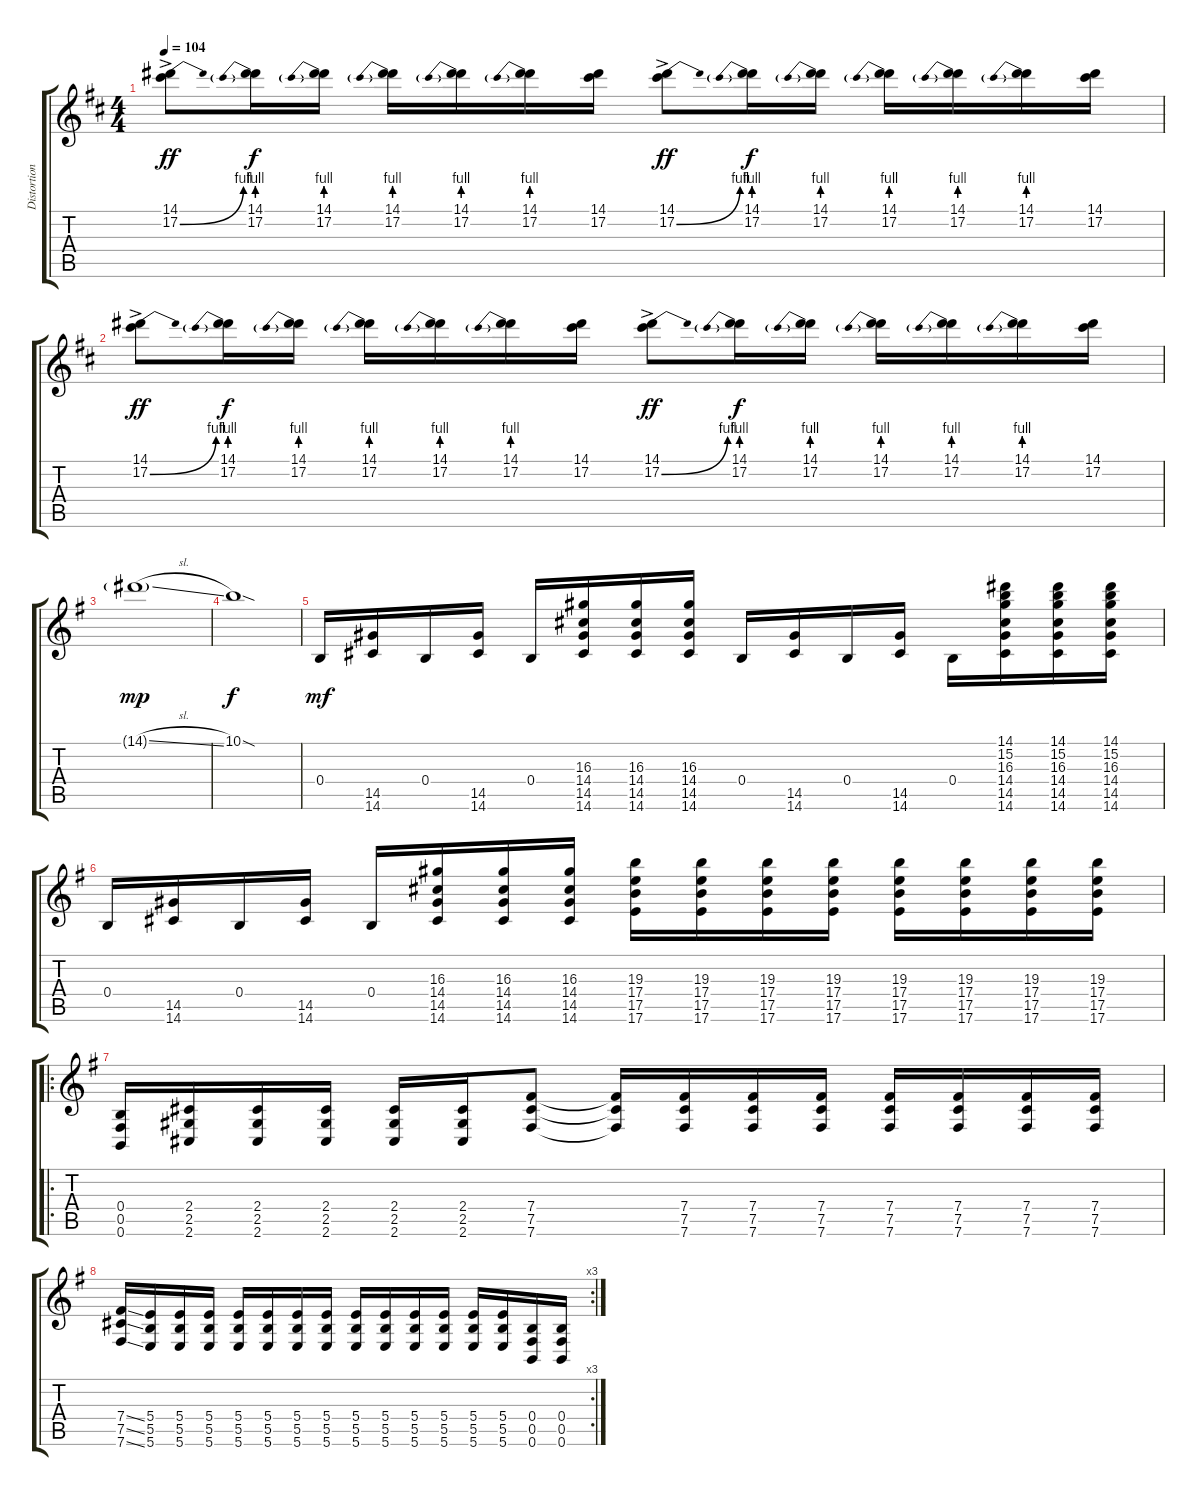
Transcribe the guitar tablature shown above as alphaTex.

\track ("Distortion" "Distortion") {instrument distortionguitar}
\staff {score tabs}
\tuning (Db4 Ab3 E3 B2 Gb2 B1) {hide}
\ts (4 4)
\tempo 104
\clef g2
\ks d
(14.1{ac} 17.2{be (bend 0 0 60 4) ac}).8{dy ff} (14.1 17.2{be (prebend 0 4 60 4)}).16{dy f} (14.1 17.2{be (prebend 0 4 60 4)}).16 (14.1 17.2{be (prebend 0 4 60 4)}).16 (14.1 17.2{be (prebend 0 4 60 4)}).16 (14.1 17.2{be (prebend 0 4 60 4)}).16 (14.1 17.2).16 (14.1{ac} 17.2{be (bend 0 0 60 4) ac}).8{dy ff} (14.1 17.2{be (prebend 0 4 60 4)}).16{dy f} (14.1 17.2{be (prebend 0 4 60 4)}).16 (14.1 17.2{be (prebend 0 4 60 4)}).16 (14.1 17.2{be (prebend 0 4 60 4)}).16 (14.1 17.2{be (prebend 0 4 60 4)}).16 (14.1 17.2).16 |
(14.1{ac} 17.2{be (bend 0 0 60 4) ac}).8{dy ff} (14.1 17.2{be (prebend 0 4 60 4)}).16{dy f} (14.1 17.2{be (prebend 0 4 60 4)}).16 (14.1 17.2{be (prebend 0 4 60 4)}).16 (14.1 17.2{be (prebend 0 4 60 4)}).16 (14.1 17.2{be (prebend 0 4 60 4)}).16 (14.1 17.2).16 (14.1{ac} 17.2{be (bend 0 0 60 4) ac}).8{dy ff} (14.1 17.2{be (prebend 0 4 60 4)}).16{dy f} (14.1 17.2{be (prebend 0 4 60 4)}).16 (14.1 17.2{be (prebend 0 4 60 4)}).16 (14.1 17.2{be (prebend 0 4 60 4)}).16 (14.1 17.2{be (prebend 0 4 60 4)}).16 (14.1 17.2).16 |
\ks g
14.1{sl g}.1{dy mp} |
10.1{sod}.1{dy f} |
0.4.16{dy mf} (14.5 14.6).16 0.4.16 (14.5 14.6).16 0.4.16 (16.3 14.4 14.5 14.6).16 (16.3 14.4 14.5 14.6).16 (16.3 14.4 14.5 14.6).16 0.4.16 (14.5 14.6).16 0.4.16 (14.5 14.6).16 0.4.16 (14.1 15.2 16.3 14.4 14.5 14.6).16 (14.1 15.2 16.3 14.4 14.5 14.6).16 (14.1 15.2 16.3 14.4 14.5 14.6).16 |
0.4.16 (14.5 14.6).16 0.4.16 (14.5 14.6).16 0.4.16 (16.3 14.4 14.5 14.6).16 (16.3 14.4 14.5 14.6).16 (16.3 14.4 14.5 14.6).16 (19.3 17.4 17.5 17.6).16 (19.3 17.4 17.5 17.6).16 (19.3 17.4 17.5 17.6).16 (19.3 17.4 17.5 17.6).16 (19.3 17.4 17.5 17.6).16 (19.3 17.4 17.5 17.6).16 (19.3 17.4 17.5 17.6).16 (19.3 17.4 17.5 17.6).16 |
\ro
(0.4 0.5 0.6).16 (2.4 2.5 2.6).16 (2.4 2.5 2.6).16 (2.4 2.5 2.6).16 (2.4 2.5 2.6).16 (2.4 2.5 2.6).16 (7.4 7.5 7.6).8 (7.4{t} 7.5{t} 7.6{t}).16 (7.4 7.5 7.6).16 (7.4 7.5 7.6).16 (7.4 7.5 7.6).16 (7.4 7.5 7.6).16 (7.4 7.5 7.6).16 (7.4 7.5 7.6).16 (7.4 7.5 7.6).16 |
\rc 3
(7.4{ss} 7.5{ss} 7.6{ss}).16 (5.4 5.5 5.6).16 (5.4 5.5 5.6).16 (5.4 5.5 5.6).16 (5.4 5.5 5.6).16 (5.4 5.5 5.6).16 (5.4 5.5 5.6).16 (5.4 5.5 5.6).16 (5.4 5.5 5.6).16 (5.4 5.5 5.6).16 (5.4 5.5 5.6).16 (5.4 5.5 5.6).16 (5.4 5.5 5.6).16 (5.4 5.5 5.6).16 (0.4 0.5 0.6).16 (0.4 0.5 0.6).16
